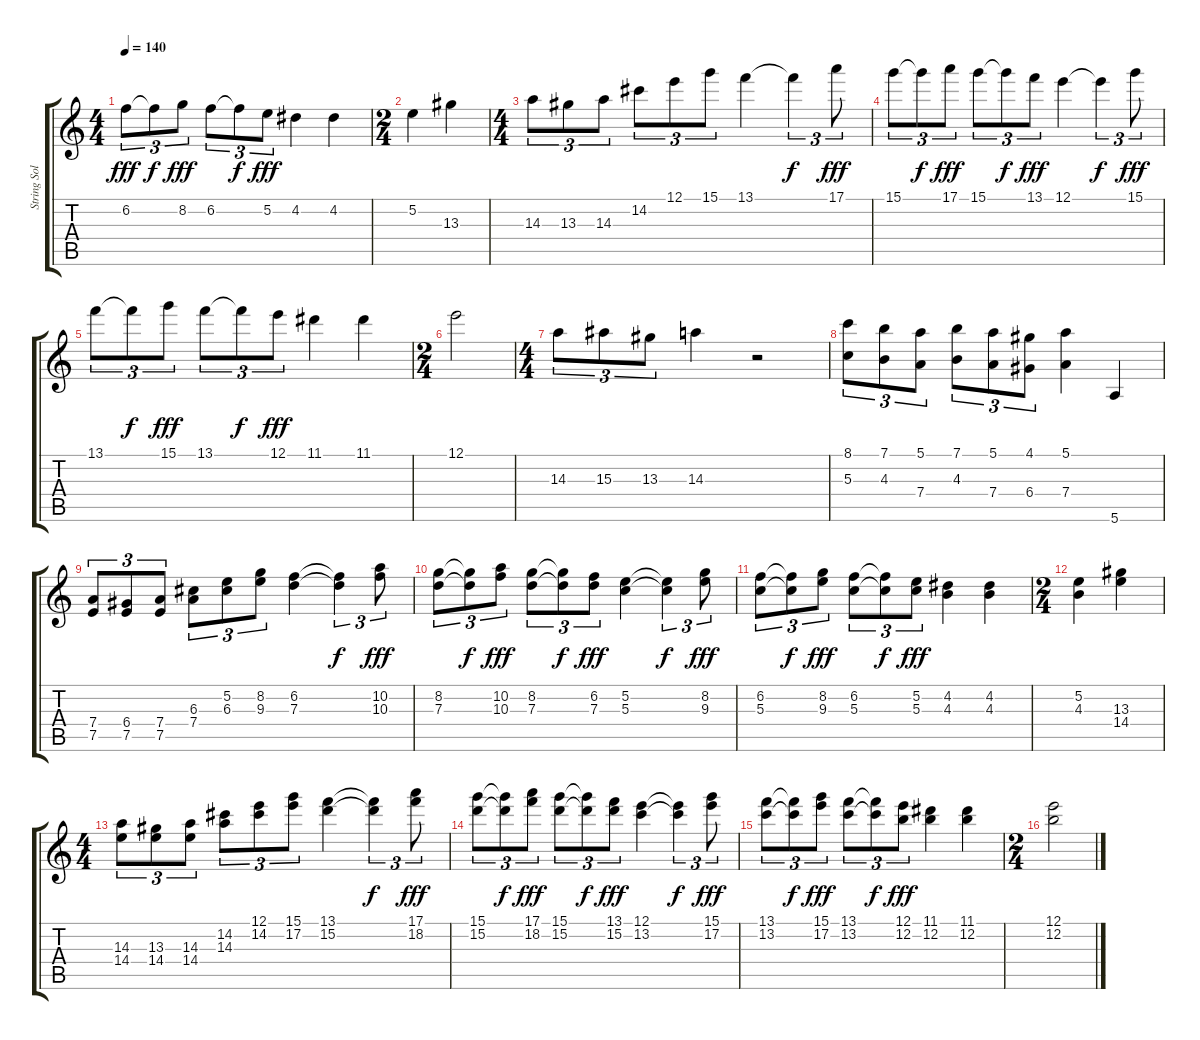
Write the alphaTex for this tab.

\track ("String Solo" "String Sol") {instrument stringensemble1}
\staff {score tabs}
\tuning (E5 B4 G4 D4 A3 E3) {hide}
\ts (4 4)
\tempo 140
\clef g2
\ks c
6.2.8{tu (3 2) dy fff} 6.2{t}.8{tu (3 2) dy f} 8.2.8{tu (3 2) dy fff} 6.2.8{tu (3 2)} 6.2{t}.8{tu (3 2) dy f} 5.2.8{tu (3 2) dy fff} 4.2.4 4.2.4 |
\ts (2 4)
5.2.4 13.3.4 |
\ts (4 4)
14.3.8{tu (3 2)} 13.3.8{tu (3 2)} 14.3.8{tu (3 2)} 14.2.8{tu (3 2)} 12.1.8{tu (3 2)} 15.1.8{tu (3 2)} 13.1.4 13.1{t}.4{tu (3 2) dy f} 17.1.8{tu (3 2) dy fff} |
15.1.8{tu (3 2)} 15.1{t}.8{tu (3 2) dy f} 17.1.8{tu (3 2) dy fff} 15.1.8{tu (3 2)} 15.1{t}.8{tu (3 2) dy f} 13.1.8{tu (3 2) dy fff} 12.1.4 12.1{t}.4{tu (3 2) dy f} 15.1.8{tu (3 2) dy fff} |
13.1.8{tu (3 2)} 13.1{t}.8{tu (3 2) dy f} 15.1.8{tu (3 2) dy fff} 13.1.8{tu (3 2)} 13.1{t}.8{tu (3 2) dy f} 12.1.8{tu (3 2) dy fff} 11.1.4 11.1.4 |
\ts (2 4)
12.1.2 |
\ts (4 4)
14.3.8{tu (3 2)} 15.3.8{tu (3 2)} 13.3.8{tu (3 2)} 14.3.4 r.2 |
(8.1 5.3).8{tu (3 2)} (7.1 4.3).8{tu (3 2)} (5.1 7.4).8{tu (3 2)} (7.1 4.3).8{tu (3 2)} (5.1 7.4).8{tu (3 2)} (4.1 6.4).8{tu (3 2)} (5.1 7.4).4 5.6.4 |
(7.4 7.5).8{tu (3 2)} (6.4 7.5).8{tu (3 2)} (7.4 7.5).8{tu (3 2)} (6.3 7.4).8{tu (3 2)} (5.2 6.3).8{tu (3 2)} (8.2 9.3).8{tu (3 2)} (6.2 7.3).4 (6.2{t} 7.3{t}).4{tu (3 2) dy f} (10.2 10.3).8{tu (3 2) dy fff} |
(8.2 7.3).8{tu (3 2)} (8.2{t} 7.3{t}).8{tu (3 2) dy f} (10.2 10.3).8{tu (3 2) dy fff} (8.2 7.3).8{tu (3 2)} (8.2{t} 7.3{t}).8{tu (3 2) dy f} (6.2 7.3).8{tu (3 2) dy fff} (5.2 5.3).4 (5.2{t} 5.3{t}).4{tu (3 2) dy f} (8.2 9.3).8{tu (3 2) dy fff} |
(6.2 5.3).8{tu (3 2)} (6.2{t} 5.3{t}).8{tu (3 2) dy f} (8.2 9.3).8{tu (3 2) dy fff} (6.2 5.3).8{tu (3 2)} (6.2{t} 5.3{t}).8{tu (3 2) dy f} (5.2 5.3).8{tu (3 2) dy fff} (4.2 4.3).4 (4.2 4.3).4 |
\ts (2 4)
(5.2 4.3).4 (13.3 14.4).4 |
\ts (4 4)
(14.3 14.4).8{tu (3 2)} (13.3 14.4).8{tu (3 2)} (14.3 14.4).8{tu (3 2)} (14.2 14.3).8{tu (3 2)} (12.1 14.2).8{tu (3 2)} (15.1 17.2).8{tu (3 2)} (13.1 15.2).4 (13.1{t} 15.2{t}).4{tu (3 2) dy f} (17.1 18.2).8{tu (3 2) dy fff} |
(15.1 15.2).8{tu (3 2)} (15.1{t} 15.2{t}).8{tu (3 2) dy f} (17.1 18.2).8{tu (3 2) dy fff} (15.1 15.2).8{tu (3 2)} (15.1{t} 15.2{t}).8{tu (3 2) dy f} (13.1 15.2).8{tu (3 2) dy fff} (12.1 13.2).4 (12.1{t} 13.2{t}).4{tu (3 2) dy f} (15.1 17.2).8{tu (3 2) dy fff} |
(13.1 13.2).8{tu (3 2)} (13.1{t} 13.2{t}).8{tu (3 2) dy f} (15.1 17.2).8{tu (3 2) dy fff} (13.1 13.2).8{tu (3 2)} (13.1{t} 13.2{t}).8{tu (3 2) dy f} (12.1 12.2).8{tu (3 2) dy fff} (11.1 12.2).4 (11.1 12.2).4 |
\ts (2 4)
(12.1 12.2).2
